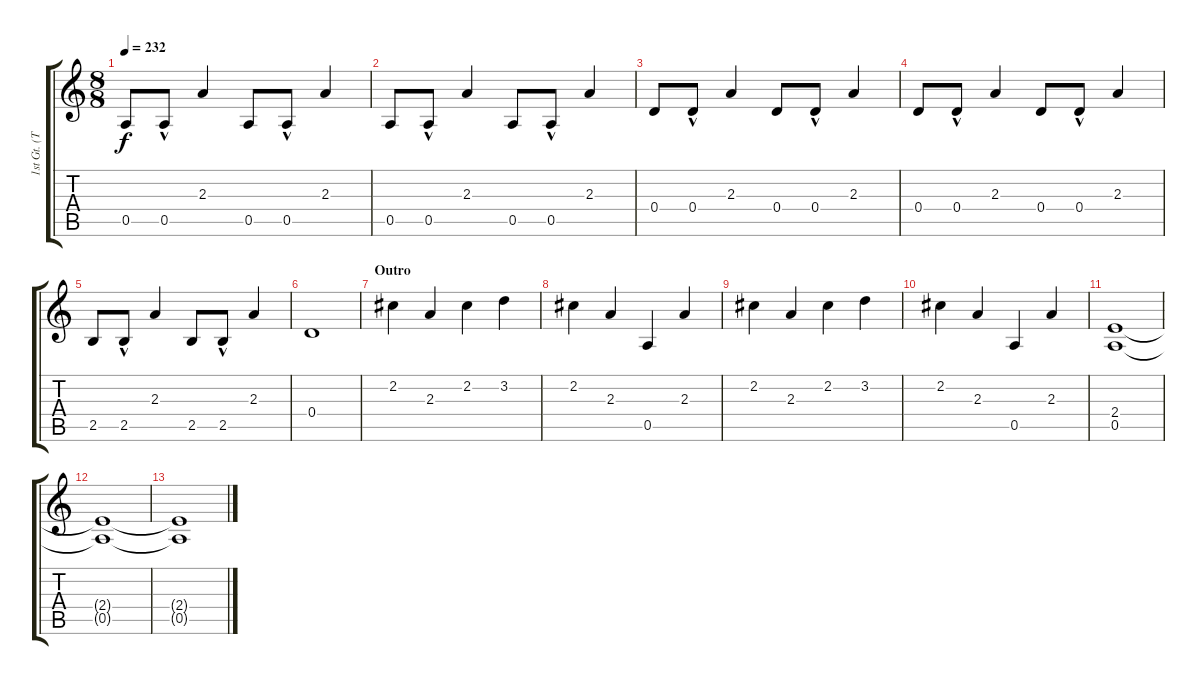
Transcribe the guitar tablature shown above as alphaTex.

\track ("1st Gt. (Tom)" "1st Gt. (T") {instrument distortionguitar}
\staff {score tabs}
\tuning (E4 B3 G3 D3 A2 E2) {hide}
\ts (8 8)
\tempo 232
\clef g2
\ks c
0.5.8{dy f} 0.5{hac}.8 2.3.4 0.5.8 0.5{hac}.8 2.3.4 |
0.5.8 0.5{hac}.8 2.3.4 0.5.8 0.5{hac}.8 2.3.4 |
0.4.8 0.4{hac}.8 2.3.4 0.4.8 0.4{hac}.8 2.3.4 |
0.4.8 0.4{hac}.8 2.3.4 0.4.8 0.4{hac}.8 2.3.4 |
2.5.8 2.5{hac}.8 2.3.4 2.5.8 2.5{hac}.8 2.3.4 |
0.4.1 |
\section ("" "Outro")
2.2.4 2.3.4 2.2.4 3.2.4 |
2.2.4 2.3.4 0.5.4 2.3.4 |
2.2.4 2.3.4 2.2.4 3.2.4 |
2.2.4 2.3.4 0.5.4 2.3.4 |
(2.4 0.5).1 |
(2.4{t} 0.5{t}).1 |
(2.4{t} 0.5{t}).1
